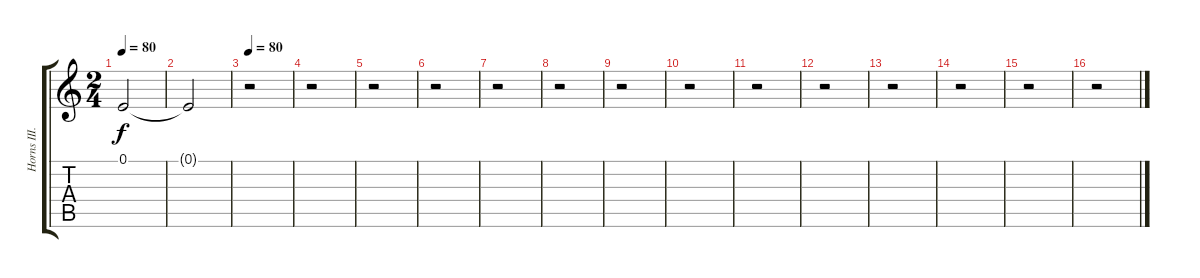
\track ("Horns III., IV. C" "Horns III.") {instrument frenchhorn}
\staff {score tabs}
\tuning (E4 B3 G3 D3 A2 E2) {hide}
\ts (2 4)
\tempo 80
\clef g2
\ks c
0.1{t}.2{dy f} |
0.1{t}.2 |
\tempo 80
r.2 |
r.2 |
r.2 |
r.2 |
r.2 |
r.2 |
r.2 |
r.2 |
r.2 |
r.2 |
r.2 |
r.2 |
r.2 |
r.2
